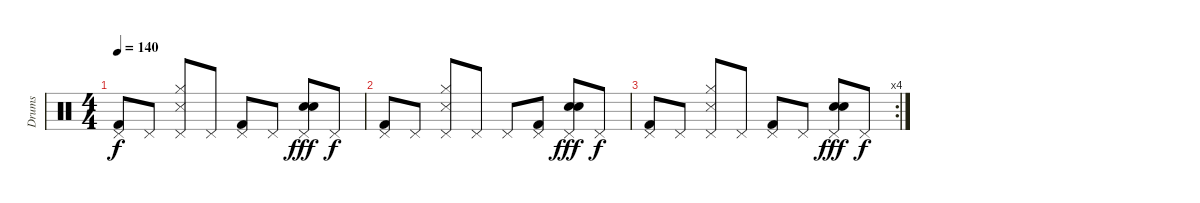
\track ("Drums" "Drums") {instrument percussion}
\staff {score}
\articulation defaults
\ts (4 4)
\tempo 140
\clef neutral
\ks c
("Pedal Hi-Hat (hit)" "Kick (hit) 2").8{dy f} "Pedal Hi-Hat (hit)".8 ("Pedal Hi-Hat (hit)" "Hi-Hat (closed)" "Snare (side stick) 3").8 "Pedal Hi-Hat (hit)".8 ("Pedal Hi-Hat (hit)" "Kick (hit) 2").8 "Pedal Hi-Hat (hit)".8 ("Pedal Hi-Hat (hit)" "Electric Snare (hit)" "Hand Clap (hit)").8{dy fff} "Pedal Hi-Hat (hit)".8{dy f} |
("Pedal Hi-Hat (hit)" "Kick (hit) 2").8 "Pedal Hi-Hat (hit)".8 ("Pedal Hi-Hat (hit)" "Hi-Hat (closed)" "Snare (side stick) 3").8 "Pedal Hi-Hat (hit)".8 "Pedal Hi-Hat (hit)".8 ("Pedal Hi-Hat (hit)" "Kick (hit) 2").8 ("Pedal Hi-Hat (hit)" "Electric Snare (hit)" "Hand Clap (hit)").8{dy fff} "Pedal Hi-Hat (hit)".8{dy f} |
\rc 4
("Pedal Hi-Hat (hit)" "Kick (hit) 2").8 "Pedal Hi-Hat (hit)".8 ("Pedal Hi-Hat (hit)" "Hi-Hat (closed)" "Snare (side stick) 3").8 "Pedal Hi-Hat (hit)".8 ("Pedal Hi-Hat (hit)" "Kick (hit) 2").8 "Pedal Hi-Hat (hit)".8 ("Pedal Hi-Hat (hit)" "Electric Snare (hit)" "Hand Clap (hit)").8{dy fff} "Pedal Hi-Hat (hit)".8{dy f}
